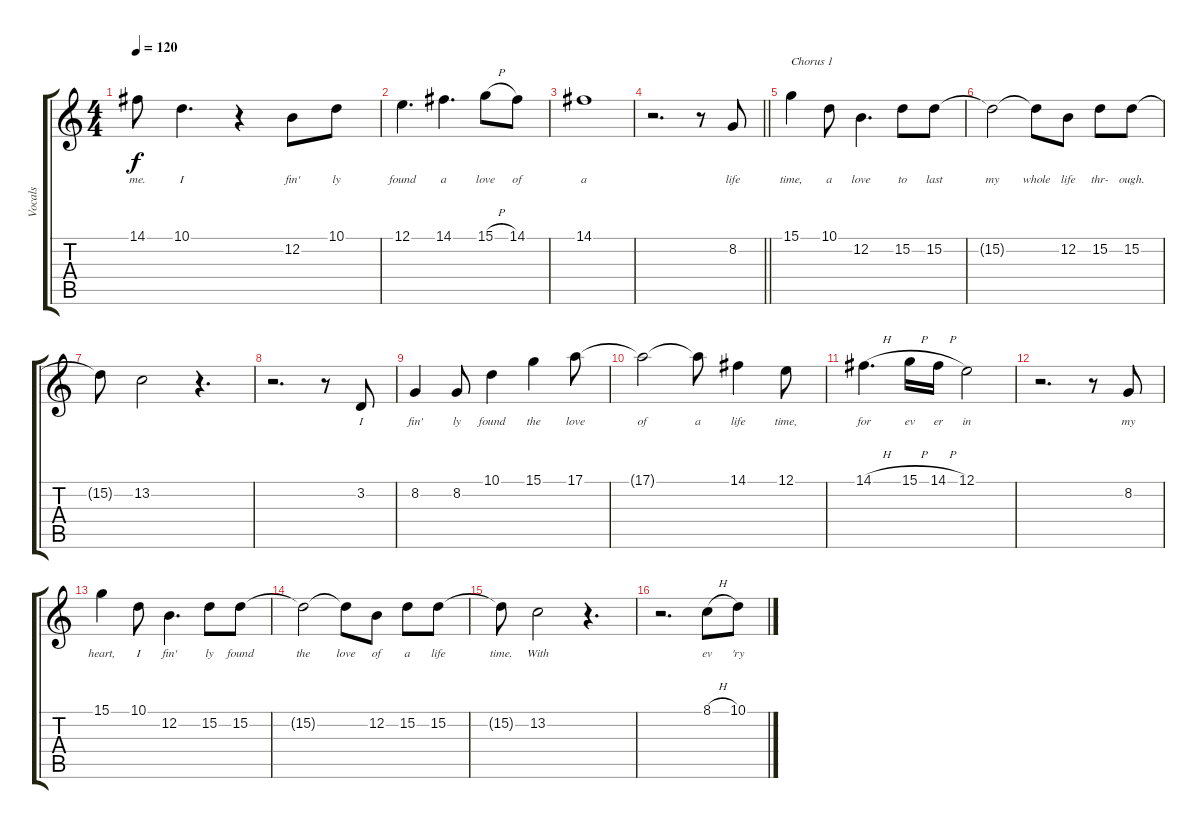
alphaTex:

\track ("Vocals" "Vocals") {instrument viola}
\staff {score tabs}
\tuning (E4 B3 G3 D3 A2 E2) {hide}
\ts (4 4)
\tempo 120
\clef g2
\ks c
14.1{t}.8{lyrics (0 "me.") lyrics (1 "") lyrics (2 "") lyrics (3 "") lyrics (4 "") dy f} 10.1.4{d lyrics (0 "I") lyrics (1 "") lyrics (2 "") lyrics (3 "") lyrics (4 "")} r.4 12.2.8{lyrics (0 "fin'") lyrics (1 "") lyrics (2 "") lyrics (3 "") lyrics (4 "")} 10.1.8{lyrics (0 "ly") lyrics (1 "") lyrics (2 "") lyrics (3 "") lyrics (4 "")} |
12.1.4{d lyrics (0 "found") lyrics (1 "") lyrics (2 "") lyrics (3 "") lyrics (4 "")} 14.1.4{d lyrics (0 "a") lyrics (1 "") lyrics (2 "") lyrics (3 "") lyrics (4 "")} 15.1{h}.8{lyrics (0 "love") lyrics (1 "") lyrics (2 "") lyrics (3 "") lyrics (4 "")} 14.1.8{lyrics (0 "of") lyrics (1 "") lyrics (2 "") lyrics (3 "") lyrics (4 "")} |
14.1.1{lyrics (0 "a") lyrics (1 "") lyrics (2 "") lyrics (3 "") lyrics (4 "")} |
\barLineRight lightlight
r.2{d} r.8 8.2.8{lyrics (0 "life") lyrics (1 "") lyrics (2 "") lyrics (3 "") lyrics (4 "")} |
15.1.4{txt "Chorus 1" lyrics (0 "time,") lyrics (1 "") lyrics (2 "") lyrics (3 "") lyrics (4 "")} 10.1.8{lyrics (0 "a") lyrics (1 "") lyrics (2 "") lyrics (3 "") lyrics (4 "")} 12.2.4{d lyrics (0 "love") lyrics (1 "") lyrics (2 "") lyrics (3 "") lyrics (4 "")} 15.2.8{lyrics (0 "to") lyrics (1 "") lyrics (2 "") lyrics (3 "") lyrics (4 "")} 15.2.8{lyrics (0 "last") lyrics (1 "") lyrics (2 "") lyrics (3 "") lyrics (4 "")} |
15.2{t}.2{lyrics (0 "my") lyrics (1 "") lyrics (2 "") lyrics (3 "") lyrics (4 "")} 15.2{t}.8{lyrics (0 "whole") lyrics (1 "") lyrics (2 "") lyrics (3 "") lyrics (4 "")} 12.2.8{lyrics (0 "life") lyrics (1 "") lyrics (2 "") lyrics (3 "") lyrics (4 "")} 15.2.8{lyrics (0 "thr-") lyrics (1 "") lyrics (2 "") lyrics (3 "") lyrics (4 "")} 15.2.8{lyrics (0 "ough.") lyrics (1 "") lyrics (2 "") lyrics (3 "") lyrics (4 "")} |
15.2{t}.8{lyrics (0 "") lyrics (1 "") lyrics (2 "") lyrics (3 "") lyrics (4 "")} 13.2.2{lyrics (0 "") lyrics (1 "") lyrics (2 "") lyrics (3 "") lyrics (4 "")} r.4{d} |
r.2{d} r.8 3.2.8{lyrics (0 "I") lyrics (1 "") lyrics (2 "") lyrics (3 "") lyrics (4 "")} |
8.2.4{lyrics (0 "fin'") lyrics (1 "") lyrics (2 "") lyrics (3 "") lyrics (4 "")} 8.2.8{lyrics (0 "ly") lyrics (1 "") lyrics (2 "") lyrics (3 "") lyrics (4 "")} 10.1.4{lyrics (0 "found") lyrics (1 "") lyrics (2 "") lyrics (3 "") lyrics (4 "")} 15.1.4{lyrics (0 "the") lyrics (1 "") lyrics (2 "") lyrics (3 "") lyrics (4 "")} 17.1.8{lyrics (0 "love") lyrics (1 "") lyrics (2 "") lyrics (3 "") lyrics (4 "")} |
17.1{t}.2{lyrics (0 "of") lyrics (1 "") lyrics (2 "") lyrics (3 "") lyrics (4 "")} 17.1{t}.8{lyrics (0 "a") lyrics (1 "") lyrics (2 "") lyrics (3 "") lyrics (4 "")} 14.1.4{lyrics (0 "life") lyrics (1 "") lyrics (2 "") lyrics (3 "") lyrics (4 "")} 12.1.8{lyrics (0 "time,") lyrics (1 "") lyrics (2 "") lyrics (3 "") lyrics (4 "")} |
14.1{h}.4{d lyrics (0 "for") lyrics (1 "") lyrics (2 "") lyrics (3 "") lyrics (4 "")} 15.1{h}.16{lyrics (0 "ev") lyrics (1 "") lyrics (2 "") lyrics (3 "") lyrics (4 "")} 14.1{h}.16{lyrics (0 "er") lyrics (1 "") lyrics (2 "") lyrics (3 "") lyrics (4 "")} 12.1.2{lyrics (0 "in") lyrics (1 "") lyrics (2 "") lyrics (3 "") lyrics (4 "")} |
r.2{d} r.8 8.2.8{lyrics (0 "my") lyrics (1 "") lyrics (2 "") lyrics (3 "") lyrics (4 "")} |
15.1.4{lyrics (0 "heart,") lyrics (1 "") lyrics (2 "") lyrics (3 "") lyrics (4 "")} 10.1.8{lyrics (0 "I") lyrics (1 "") lyrics (2 "") lyrics (3 "") lyrics (4 "")} 12.2.4{d lyrics (0 "fin'") lyrics (1 "") lyrics (2 "") lyrics (3 "") lyrics (4 "")} 15.2.8{lyrics (0 "ly") lyrics (1 "") lyrics (2 "") lyrics (3 "") lyrics (4 "")} 15.2.8{lyrics (0 "found") lyrics (1 "") lyrics (2 "") lyrics (3 "") lyrics (4 "")} |
15.2{t}.2{lyrics (0 "the") lyrics (1 "") lyrics (2 "") lyrics (3 "") lyrics (4 "")} 15.2{t}.8{lyrics (0 "love") lyrics (1 "") lyrics (2 "") lyrics (3 "") lyrics (4 "")} 12.2.8{lyrics (0 "of") lyrics (1 "") lyrics (2 "") lyrics (3 "") lyrics (4 "")} 15.2.8{lyrics (0 "a") lyrics (1 "") lyrics (2 "") lyrics (3 "") lyrics (4 "")} 15.2.8{lyrics (0 "life") lyrics (1 "") lyrics (2 "") lyrics (3 "") lyrics (4 "")} |
15.2{t}.8{lyrics (0 "time.") lyrics (1 "") lyrics (2 "") lyrics (3 "") lyrics (4 "")} 13.2.2{lyrics (0 "With") lyrics (1 "") lyrics (2 "") lyrics (3 "") lyrics (4 "")} r.4{d} |
r.2{d} 8.1{h}.8{lyrics (0 "ev") lyrics (1 "") lyrics (2 "") lyrics (3 "") lyrics (4 "")} 10.1.8{lyrics (0 "'ry") lyrics (1 "") lyrics (2 "") lyrics (3 "") lyrics (4 "")}
